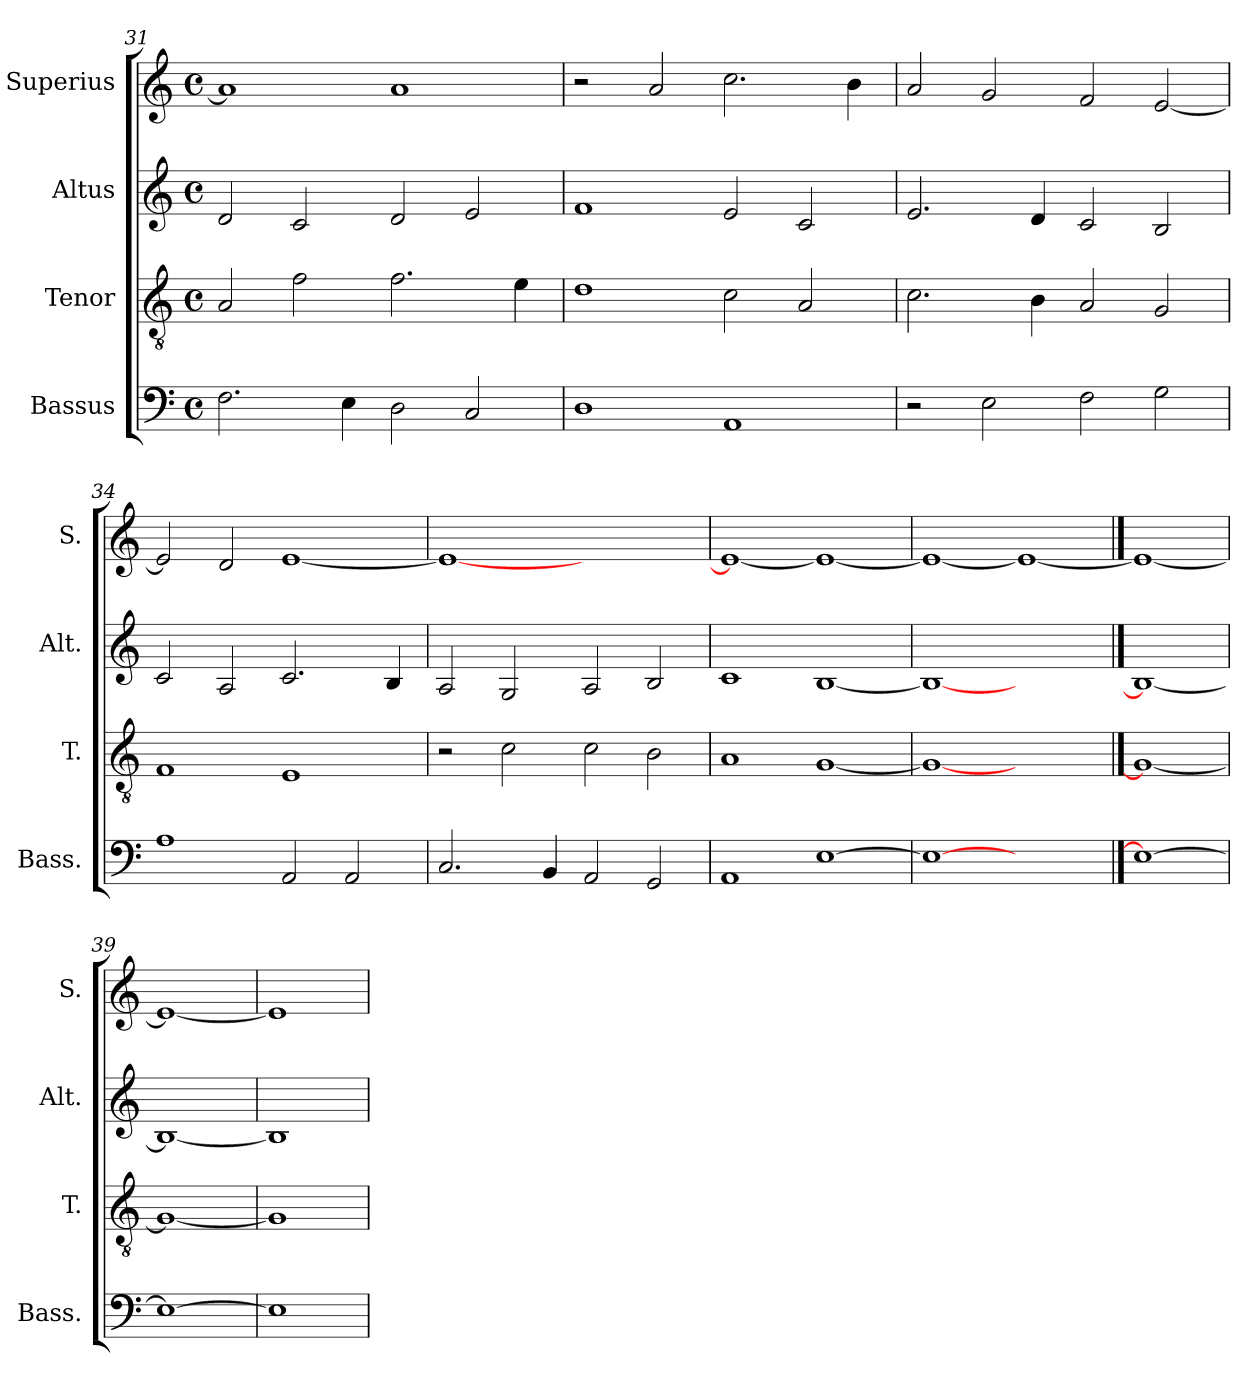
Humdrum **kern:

**kern	**kern	**kern	**kern
*part4	*part3	*part2	*part1
*staff4	*staff3	*staff2	*staff1
*I"Bassus	*I"Tenor	*I"Altus	*I"Superius
*I'Bass.	*I'T.	*I'Alt.	*I'S.
*clefF4	*clefGv2	*clefG2	*clefG2
*	*ITrd7c12	*	*
*k[]	*k[]	*k[]	*k[]
*C:	*C:	*C:	*C:
*M4/4	*M4/4	*M4/4	*M4/4
*met(c)	*met(c)	*met(c)	*met(c)
=31	=31	=31	=31
2.Fi\	2AAi/	2di/	1ai]
.	2Fi\	2ci/	.
4Ei\	.	.	.
2Di\	2.Fi\	2di/	1ai
2Ci/	.	2ei/	.
.	4Ei\	.	.
!!LO:LB:g=z
=32	=32	=32	=32
1Di	1Di	1fi	2r
.	.	.	2ai/
1AAi	2Ci\	2ei/	2.cci\
.	2AAi/	2ci/	.
.	.	.	4bi\
=33	=33	=33	=33
2r	2.Ci\	2.ei/	2ai/
2Ei\	.	.	2gi/
.	4BBi\	4di/	.
2Fi\	2AAi/	2ci/	2fi/
2Gi\	2GGi/	2Bi/	[<2ei/
=34	=34	=34	=34
1Ai	1FFi	2ci/	2ei/]
.	.	2Ai/	2di/
2AAi/	1EEi	2.ci/	[>1ei
2AAi/	.	.	.
.	.	4Bi/	.
!!LO:PB:g=z
=35	=35	=35	=35
2.Ci/	2r	2Ai/	1ei_>
.	2Ci\	2Gi/	.
4BBi/	.	.	.
2AAi/	2Ci\	2Ai/	1ryy
2GGi/	2BBi\	2Bi/	.
=36	=36	=36	=36
1AAi	1AAi	1ci	1ei_>
[<1Ei	[>1GGi	[<1Bi	1ei_
=37	=37	=37	=37
1Ei_<	1GGi_>	1Bi_<	1ei_>
1ryy	1ryy	1ryy	1ei_
==38	==38	==38	==38
1Ei_	1GGi_	1Bi_	1ei_
=39	=39	=39	=39
1Ei_	1GGi_	1Bi_	1ei_
=40	=40	=40	=40
1Ei]	1GGi]	1Bi]	1ei]
=	=	=	=
*-	*-	*-	*-
